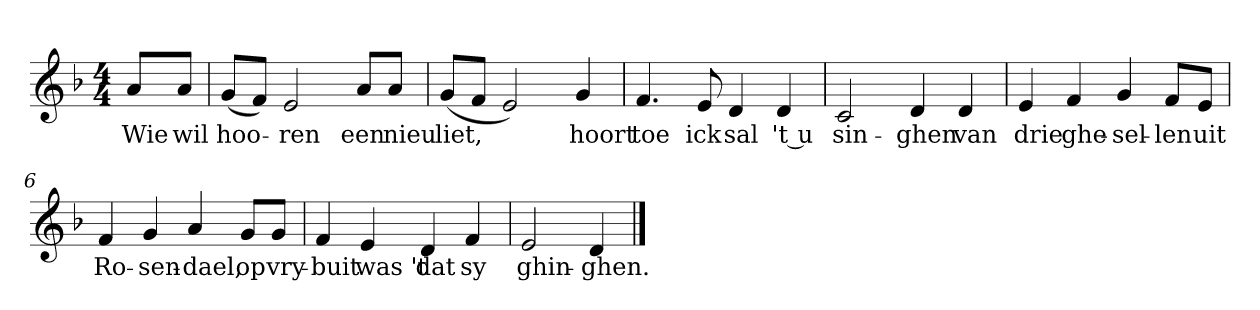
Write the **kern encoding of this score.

**kern	**text
*part1	*part1
*staff1	*staff1
*clefG2	*
*k[b-]	*
*d:	*
*M4/4	*
*MM120	*
=	=
8a/L	Wie
8a/J	wil
=1	=1
(8g/L	hoo-
8f/J)	.
2e	-ren
8a/L	een
8a/J	nieu
=2	=2
(8g/L	liet,
8f/J	.
2e)	.
4g	hoort
=3	=3
4.f	toe
8e	ick
4d	sal
4d	't u
=4	=4
2c	sin-
4d	-ghen
4d	van
=5	=5
4e	drie
4f	ghe-
4g	-sel-
8f/L	-len
8e/J	uit
=6	=6
4f	Ro-
4g	-sen-
4a	-dael,
8g/L	op
8g/J	vry-
=7	=7
4f	-buit
4e	was 't
4d	dat
4f	sy
=8	=8
2e	ghin-
4d	-ghen.
==	==
*-	*-
